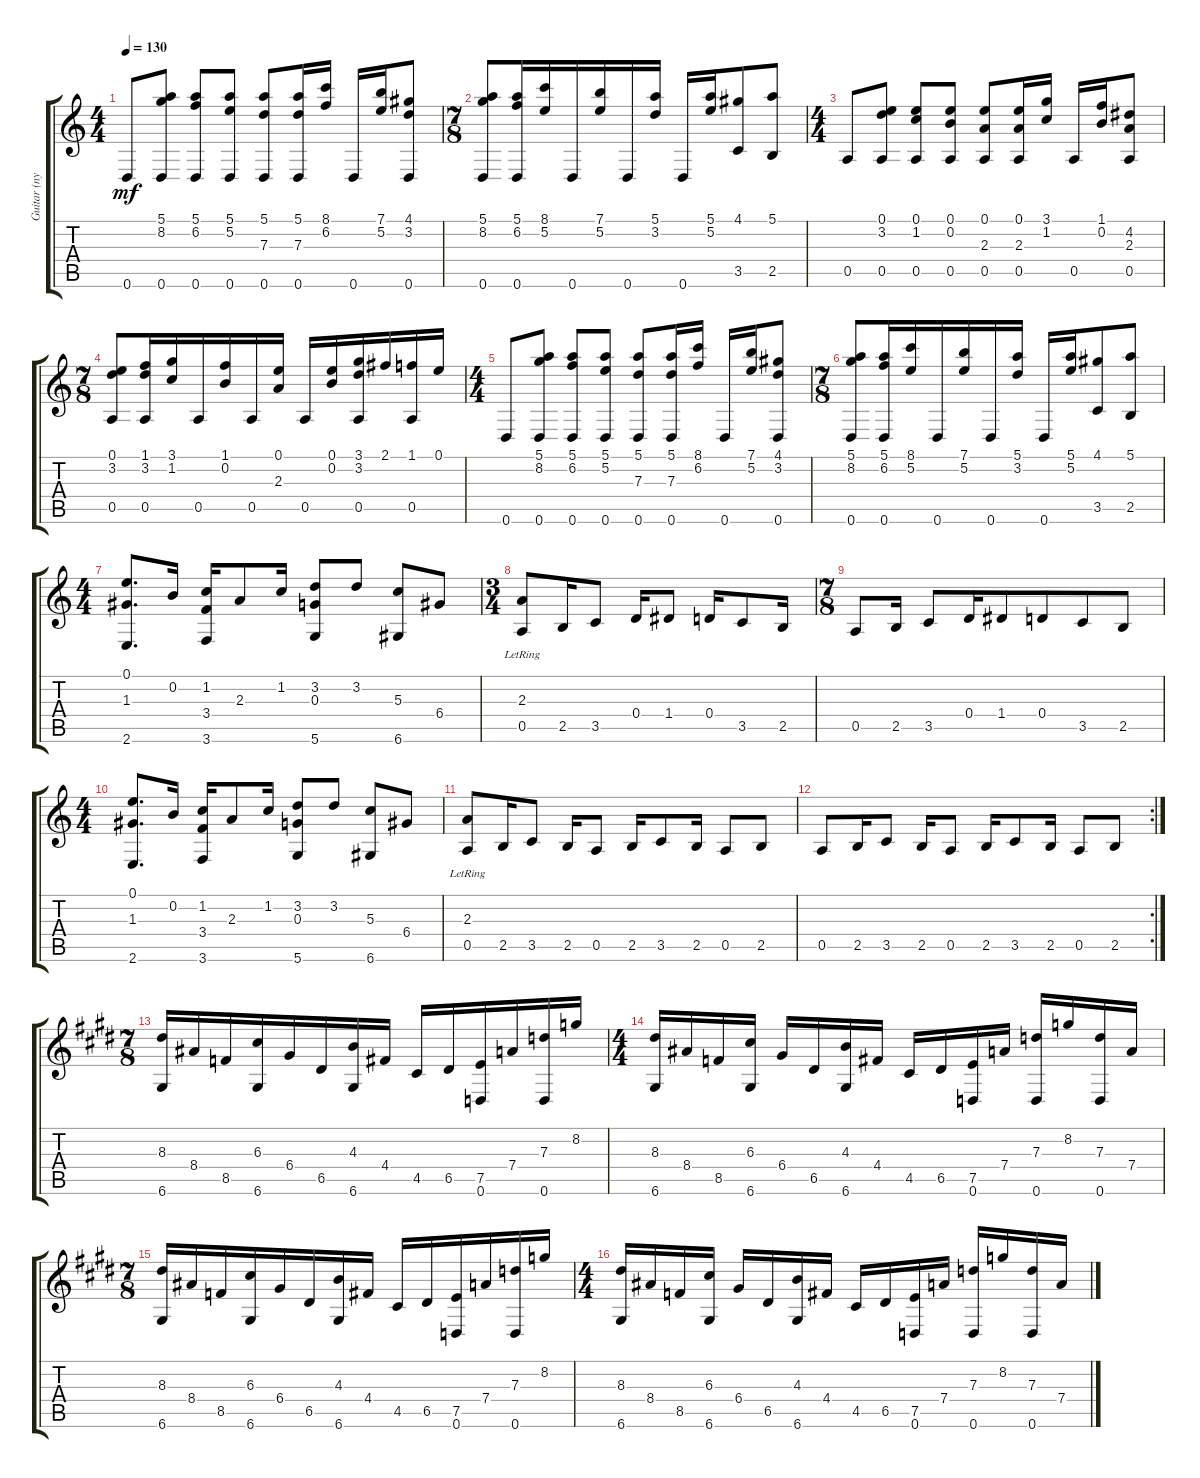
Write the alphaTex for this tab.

\track ("Guitar (nylon)" "Guitar (ny") {instrument acousticguitarnylon}
\staff {score tabs}
\tuning (E4 B3 G3 D3 A2 D2) {hide}
\ts (4 4)
\tempo 130
\clef g2
\ks c
0.6.8{dy mf} (5.1 8.2 0.6).8 (5.1 6.2 0.6).8 (5.1 5.2 0.6).8 (5.1 7.3 0.6).8 (5.1 7.3 0.6).16 (8.1 6.2).16 0.6.16 (7.1 5.2).16 (4.1 3.2 0.6).8 |
\ts (7 8)
(5.1 8.2 0.6).8 (5.1 6.2 0.6).16 (8.1 5.2).16 0.6.16 (7.1 5.2).16 0.6.16 (5.1 3.2).16 0.6.16 (5.1 5.2).16 (4.1 3.5).8 (5.1 2.5).8 |
\ts (4 4)
0.5.8 (0.1 3.2 0.5).8 (0.1 1.2 0.5).8 (0.1 0.2 0.5).8 (0.1 2.3 0.5).8 (0.1 2.3 0.5).16 (3.1 1.2).16 0.5.16 (1.1 0.2).16 (4.2 2.3 0.5).8 |
\ts (7 8)
(0.1 3.2 0.5).8 (1.1 3.2 0.5).16 (3.1 1.2).16 0.5.16 (1.1 0.2).16 0.5.16 (0.1 2.3).16 0.5.16 (0.1 0.2).16 (3.1 3.2 0.5).16 2.1.16 (1.1 0.5).16 0.1.16 |
\ts (4 4)
0.6.8 (5.1 8.2 0.6).8 (5.1 6.2 0.6).8 (5.1 5.2 0.6).8 (5.1 7.3 0.6).8 (5.1 7.3 0.6).16 (8.1 6.2).16 0.6.16 (7.1 5.2).16 (4.1 3.2 0.6).8 |
\ts (7 8)
(5.1 8.2 0.6).8 (5.1 6.2 0.6).16 (8.1 5.2).16 0.6.16 (7.1 5.2).16 0.6.16 (5.1 3.2).16 0.6.16 (5.1 5.2).16 (4.1 3.5).8 (5.1 2.5).8 |
\ts (4 4)
(0.1 1.3 2.6).8{d} 0.2.16 (1.2 3.4 3.6).16 2.3.8 1.2.16 (3.2 0.3 5.6).8 3.2.8 (5.3 6.6).8 6.4.8 |
\ts (3 4)
(2.3{lr} 0.5).8 2.5.16 3.5.8 0.4.16 1.4.8 0.4.16 3.5.8 2.5.16 |
\ts (7 8)
0.5.8{beam merge} 2.5.16{beam split} 3.5.8{beam merge} 0.4.16 1.4.8{beam merge} 0.4.8 3.5.8{beam merge} 2.5.8 |
\ts (4 4)
(0.1 1.3 2.6).8{d} 0.2.16 (1.2 3.4 3.6).16 2.3.8 1.2.16 (3.2 0.3 5.6).8 3.2.8 (5.3 6.6).8 6.4.8 |
(2.3{lr} 0.5).8 2.5.16 3.5.8 2.5.16 0.5.8 2.5.16 3.5.8 2.5.16 0.5.8 2.5.8 |
\rc 2
0.5.8 2.5.16 3.5.8 2.5.16 0.5.8 2.5.16 3.5.8 2.5.16 0.5.8 2.5.8 |
\ts (7 8)
\ks e
(8.3 6.6).16 8.4.16 8.5.16 (6.3 6.6).16 6.4.16 6.5.16 (4.3 6.6).16 4.4.16 4.5.16 6.5.16 (7.5 0.6).16 7.4.16 (7.3 0.6).16 8.2.16 |
\ts (4 4)
(8.3 6.6).16 8.4.16 8.5.16 (6.3 6.6).16 6.4.16 6.5.16 (4.3 6.6).16 4.4.16 4.5.16 6.5.16 (7.5 0.6).16 7.4.16 (7.3 0.6).16 8.2.16 (7.3 0.6).16 7.4.16 |
\ts (7 8)
(8.3 6.6).16 8.4.16 8.5.16 (6.3 6.6).16 6.4.16 6.5.16 (4.3 6.6).16 4.4.16 4.5.16 6.5.16 (7.5 0.6).16 7.4.16 (7.3 0.6).16 8.2.16 |
\ts (4 4)
(8.3 6.6).16 8.4.16 8.5.16 (6.3 6.6).16 6.4.16 6.5.16 (4.3 6.6).16 4.4.16 4.5.16 6.5.16 (7.5 0.6).16 7.4.16 (7.3 0.6).16 8.2.16 (7.3 0.6).16 7.4.16
